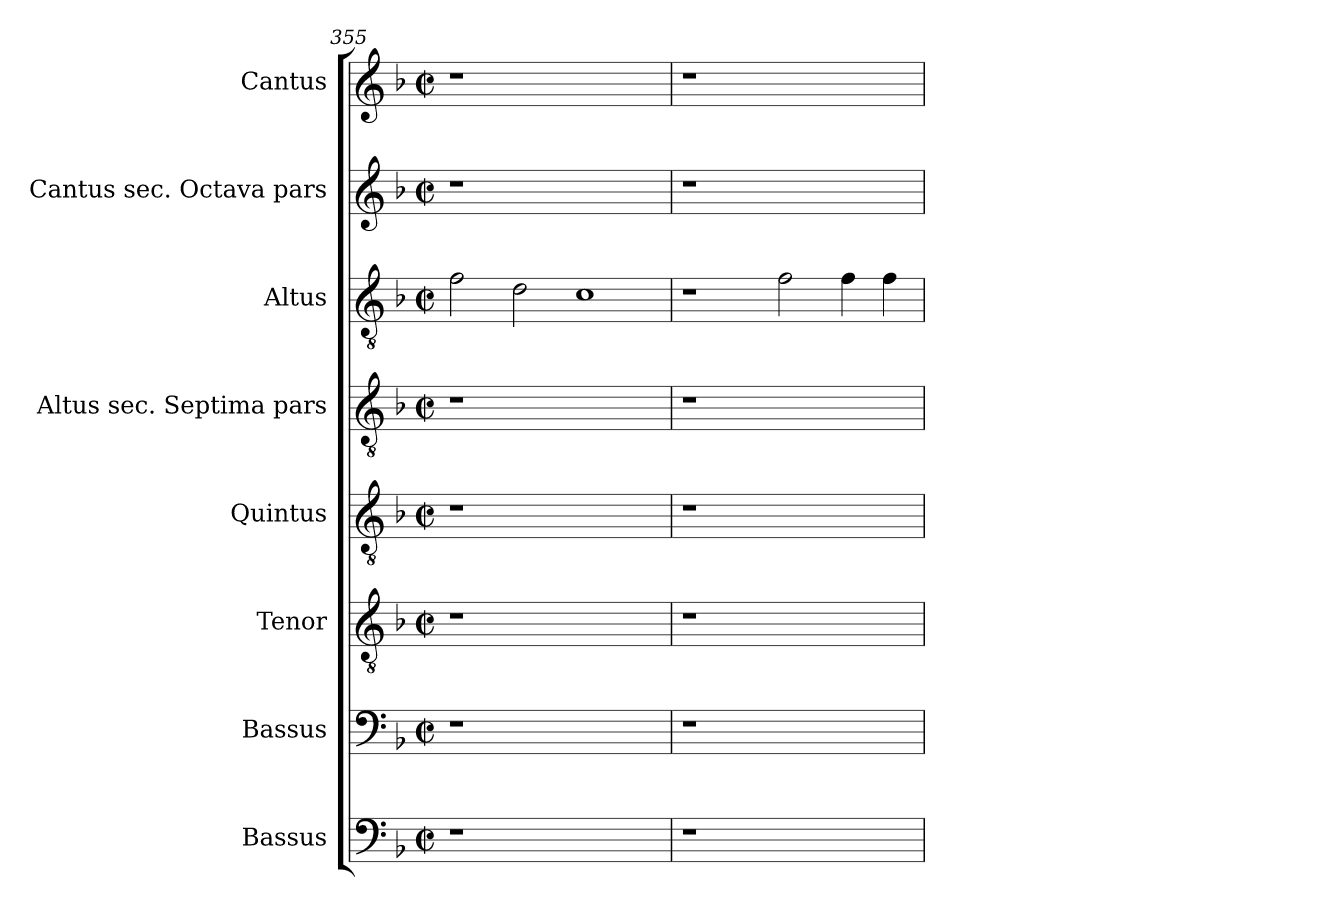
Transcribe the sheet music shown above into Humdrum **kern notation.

**kern	**kern	**kern	**kern	**kern	**kern	**kern	**kern
*part8	*part7	*part6	*part5	*part4	*part3	*part2	*part1
*staff8	*staff7	*staff6	*staff5	*staff4	*staff3	*staff2	*staff1
*I"Bassus	*I"Bassus	*I"Tenor	*I"Quintus	*I"Altus sec. Septima pars	*I"Altus	*I"Cantus sec. Octava pars	*I"Cantus
*	*I'Bassus	*I'Tenor	*I'Quintus	*	*I'Altus	*	*I'Cantus
*clefF4	*clefF4	*clefGv2	*clefGv2	*clefGv2	*clefGv2	*clefG2	*clefG2
*k[b-]	*k[b-]	*k[b-]	*k[b-]	*k[b-]	*k[b-]	*k[b-]	*k[b-]
*F:	*F:	*F:	*F:	*F:	*F:	*F:	*F:
*M2/2	*M2/2	*M2/2	*M2/2	*M2/2	*M2/2	*M2/2	*M2/2
*met(c|)	*met(c|)	*met(c|)	*met(c|)	*met(c|)	*met(c|)	*met(c|)	*met(c|)
=355	=355	=355	=355	=355	=355	=355	=355
1r	1r	1r	1r	1r	2f\	1r	1r
.	.	.	.	.	2d\	.	.
1ryy	1ryy	1ryy	1ryy	1ryy	1c	1ryy	1ryy
=356	=356	=356	=356	=356	=356	=356	=356
1r	1r	1r	1r	1r	1r	1r	1r
1ryy	1ryy	1ryy	1ryy	1ryy	2f\	1ryy	1ryy
.	.	.	.	.	4f\	.	.
.	.	.	.	.	4f\	.	.
=	=	=	=	=	=	=	=
*-	*-	*-	*-	*-	*-	*-	*-
